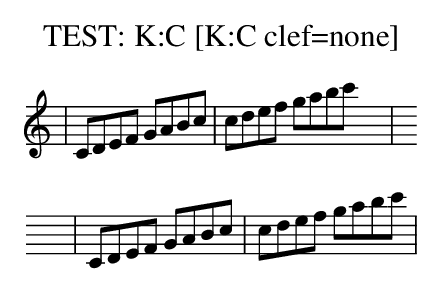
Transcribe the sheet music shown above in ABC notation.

X:1
T:TEST: K:C [K:C clef=none]
K:C
| CDEF GABc | cdef gabc' |[K:C clef=none]
| CDEF GABc | cdef gabc' |
